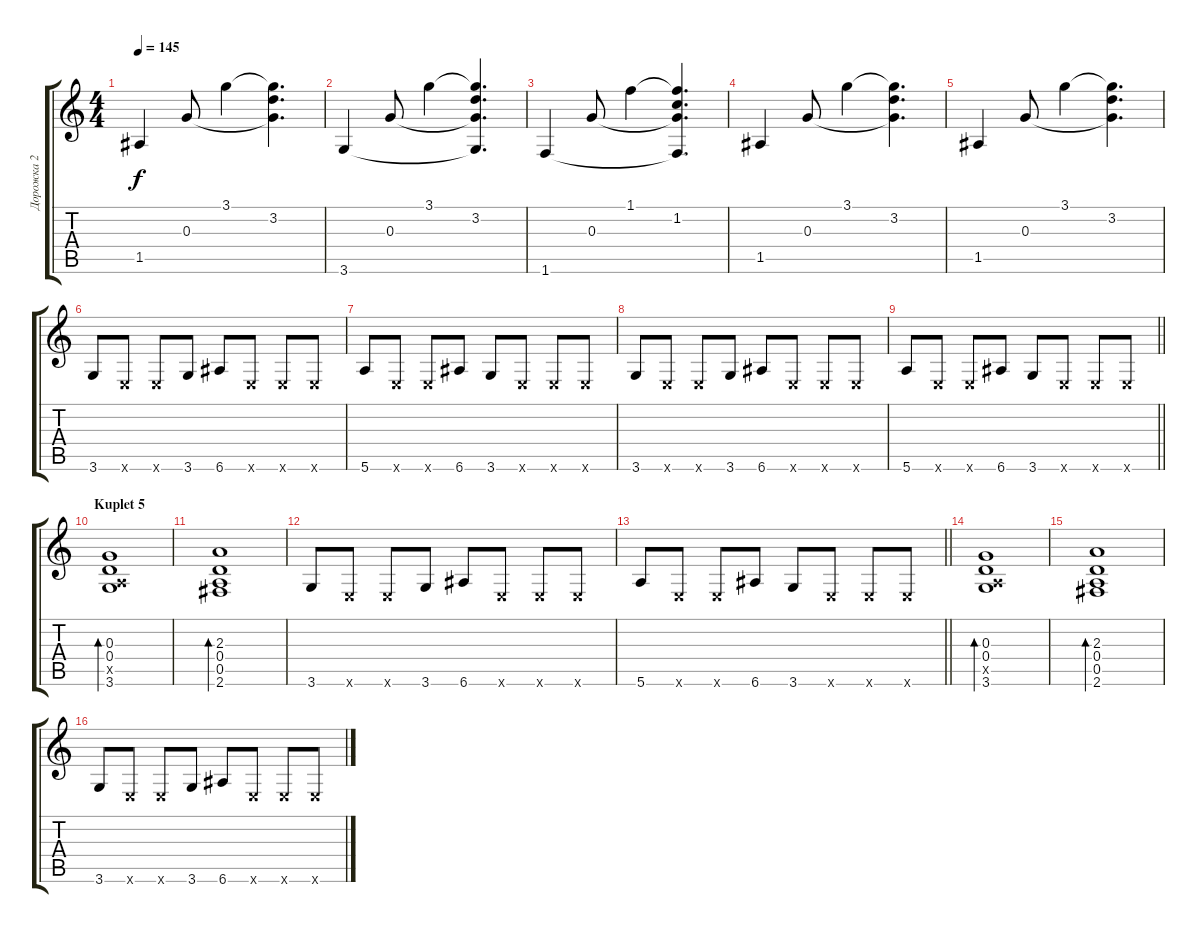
\track ("Дорожка 2" "Дорожка 2") {instrument acousticguitarsteel}
\staff {score tabs}
\tuning (E4 B3 G3 D3 A2 E2) {hide}
\ts (4 4)
\tempo 145
\clef g2
\ks c
1.5.4{dy f} 0.3.8 3.1.4 (3.1{t} 3.2 0.3{t}).4{d} |
3.6.4 0.3.8 3.1.4 (3.1{t} 3.2 0.3{t} 3.6{t}).4{d} |
1.6.4 0.3.8 1.1.4 (1.1{t} 1.2 0.3{t} 1.6{t}).4{d} |
1.5.4 0.3.8 3.1.4 (3.1{t} 3.2 0.3{t}).4{d} |
1.5.4 0.3.8 3.1.4 (3.1{t} 3.2 0.3{t}).4{d} |
3.6.8 0.6{x}.8 0.6{x}.8 3.6.8 6.6.8 0.6{x}.8 0.6{x}.8 0.6{x}.8 |
5.6.8 0.6{x}.8 0.6{x}.8 6.6.8 3.6.8 0.6{x}.8 0.6{x}.8 0.6{x}.8 |
3.6.8 0.6{x}.8 0.6{x}.8 3.6.8 6.6.8 0.6{x}.8 0.6{x}.8 0.6{x}.8 |
\barLineRight lightlight
5.6.8 0.6{x}.8 0.6{x}.8 6.6.8 3.6.8 0.6{x}.8 0.6{x}.8 0.6{x}.8 |
\section ("" "Kuplet 5")
(0.3 0.4 0.5{x} 3.6).1{bd 60} |
(2.3 0.4 0.5 2.6).1{bd 60} |
3.6.8 0.6{x}.8 0.6{x}.8 3.6.8 6.6.8 0.6{x}.8 0.6{x}.8 0.6{x}.8 |
\barLineRight lightlight
5.6.8 0.6{x}.8 0.6{x}.8 6.6.8 3.6.8 0.6{x}.8 0.6{x}.8 0.6{x}.8 |
(0.3 0.4 0.5{x} 3.6).1{bd 60} |
(2.3 0.4 0.5 2.6).1{bd 60} |
3.6.8 0.6{x}.8 0.6{x}.8 3.6.8 6.6.8 0.6{x}.8 0.6{x}.8 0.6{x}.8
